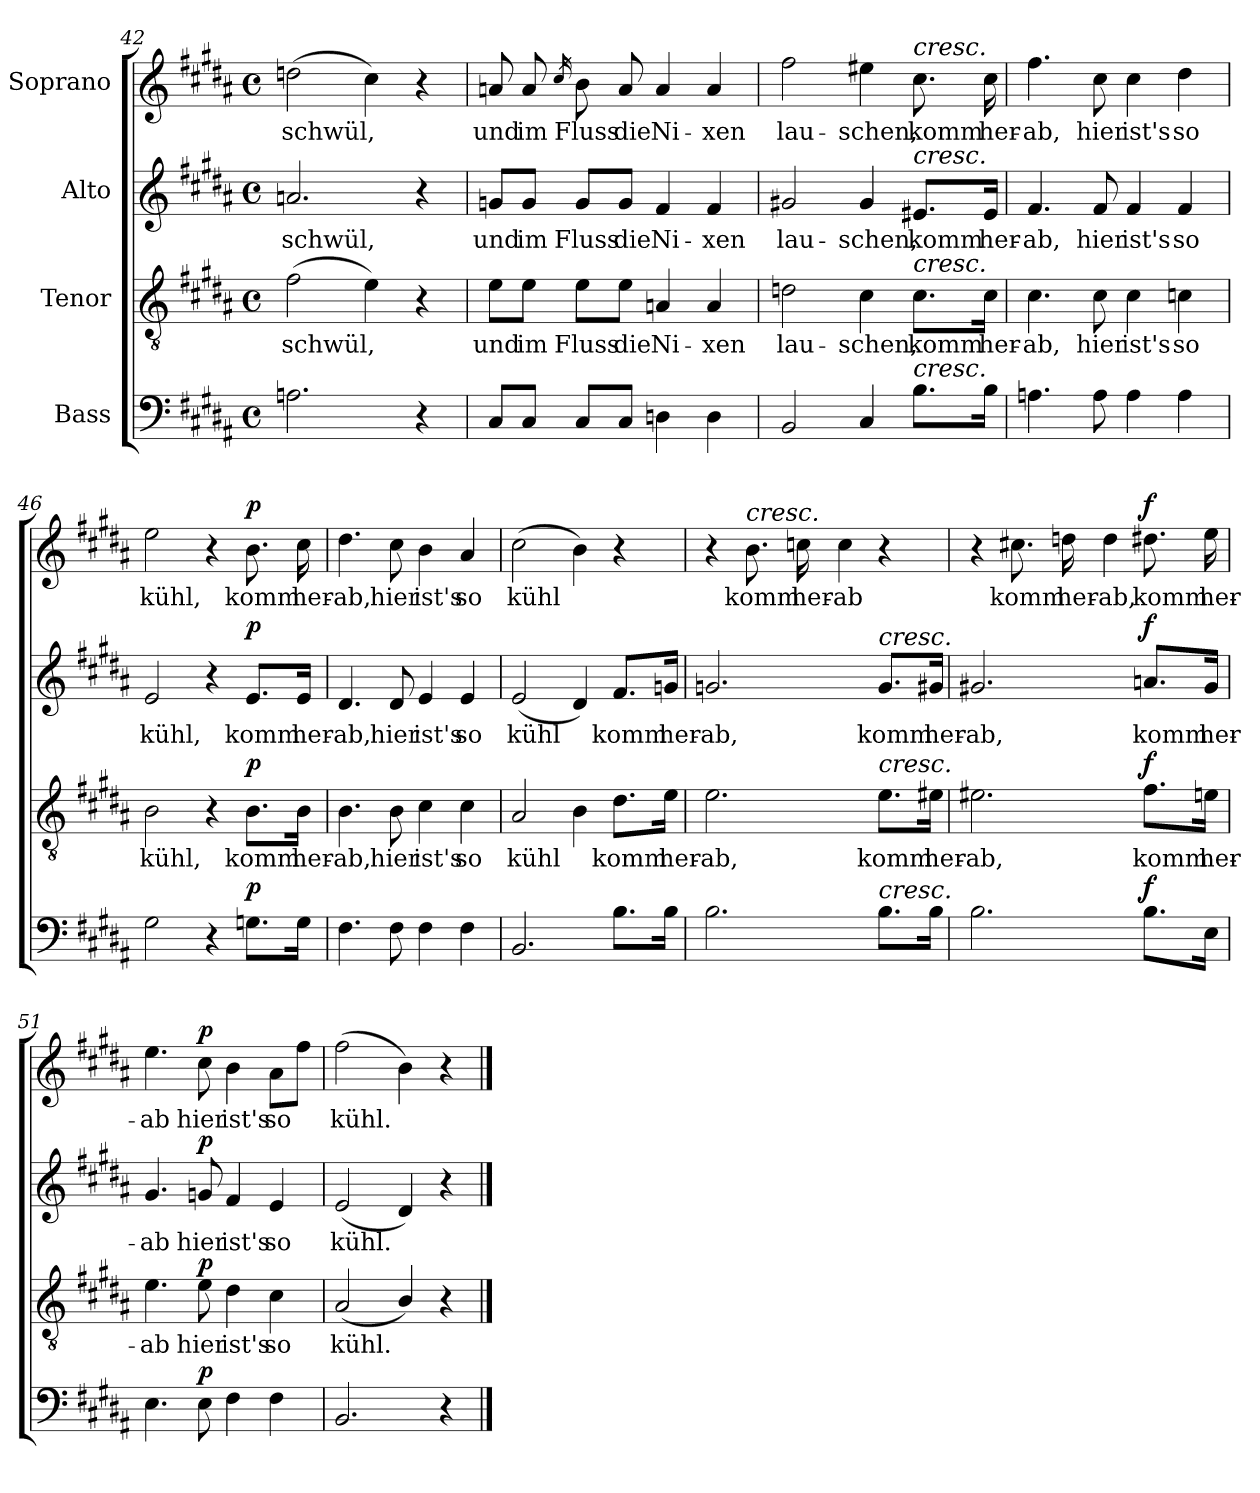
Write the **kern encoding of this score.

**kern	**dynam	**kern	**text	**dynam	**kern	**text	**dynam	**kern	**text	**dynam
*part4	*part4	*part3	*part3	*part3	*part2	*part2	*part2	*part1	*part1	*part1
*staff4	*staff4	*staff3	*staff3	*staff3	*staff2	*staff2	*staff2	*staff1	*staff1	*staff1
*I"Bass	*	*I"Tenor	*	*	*I"Alto	*	*	*I"Soprano	*	*
*clefF4	*	*clefGv2	*	*	*clefG2	*	*	*clefG2	*	*
*k[f#c#g#d#a#]	*	*k[f#c#g#d#a#]	*	*	*k[f#c#g#d#a#]	*	*	*k[f#c#g#d#a#]	*	*
*M4/4	*	*M4/4	*	*	*M4/4	*	*	*M4/4	*	*
*met(c)	*	*met(c)	*	*	*met(c)	*	*	*met(c)	*	*
=42	=42	=42	=42	=42	=42	=42	=42	=42	=42	=42
2.An\	.	(2f#\	schwül,	.	2.an/	schwül,	.	(2ddn\	schwül,	.
.	.	4e\)	.	.	.	.	.	4cc#\)	.	.
4r	.	4r	.	.	4r	.	.	4r	.	.
=43	=43	=43	=43	=43	=43	=43	=43	=43	=43	=43
8C#/L	.	8e\L	und	.	8gn/L	und	.	8an/	und	.
8C#/J	.	8e\J	im	.	8g/J	im	.	8a/	im	.
.	.	.	.	.	.	.	.	16qcc#/	.	.
8C#/L	.	8e\L	Fluss	.	8g/L	Fluss	.	8b\	Fluss	.
8C#/J	.	8e\J	die	.	8g/J	die	.	8a/	die	.
4Dn\	.	4An/	Ni-	.	4f#/	Ni-	.	4a/	Ni-	.
4D\	.	4A/	-xen	.	4f#/	-xen	.	4a/	-xen	.
=44	=44	=44	=44	=44	=44	=44	=44	=44	=44	=44
2BB/	.	2dn\	lau-	.	2g#X/	lau-	.	2ff#\	lau-	.
4C#/	.	4c#\	-schen,	.	4g#/	-schen,	.	4ee#X\	-schen,	.
!	!	!	!	!	!	!	!	!LO:TX:a:i:t=cresc.	!	!
!	!	!	!	!	!LO:TX:a:i:t=cresc.	!	!	!	!	!
!	!	!LO:TX:a:i:t=cresc.	!	!	!	!	!	!	!	!
!LO:TX:a:i:t=cresc.	!	!	!	!	!	!	!	!	!	!
8.B\L	.	8.c#\L	komm	.	8.e#X/L	komm	.	8.cc#\	komm	.
16B\Jk	.	16c#\Jk	her-	.	16e#/Jk	her-	.	16cc#\	her-	.
=45	=45	=45	=45	=45	=45	=45	=45	=45	=45	=45
4.An\	.	4.c#\	-ab,	.	4.f#/	-ab,	.	4.ff#\	-ab,	.
8A\	.	8c#\	hier	.	8f#/	hier	.	8cc#\	hier	.
4A\	.	4c#\	ist's	.	4f#/	ist's	.	4cc#\	ist's	.
4A\	.	4cn\	so	.	4f#/	so	.	4dd#\	so	.
=46	=46	=46	=46	=46	=46	=46	=46	=46	=46	=46
2G#\	.	2B\	kühl,	.	2e/	kühl,	.	2ee\	kühl,	.
4r	.	4r	.	.	4r	.	.	4r	.	.
!	!LO:DY:a	!	!	!LO:DY:a	!	!	!LO:DY:a	!	!	!LO:DY:a
8.Gn\L	p	8.B\L	komm	p	8.e/L	komm	p	8.b\	komm	p
16G\Jk	.	16B\Jk	her-	.	16e/Jk	her-	.	16cc#\	her-	.
=47	=47	=47	=47	=47	=47	=47	=47	=47	=47	=47
4.F#\	.	4.B\	-ab,	.	4.d#/	-ab,	.	4.dd#\	-ab,	.
8F#\	.	8B\	hier	.	8d#/	hier	.	8cc#\	hier	.
4F#\	.	4c#\	ist's	.	4e/	ist's	.	4b\	ist's	.
4F#\	.	4c#\	so	.	4e/	so	.	4a#/	so	.
=48	=48	=48	=48	=48	=48	=48	=48	=48	=48	=48
2.BB/	.	2A#/	kühl	.	(2e/	kühl	.	(2cc#\	kühl	.
.	.	4B\	.	.	4d#/)	.	.	4b\)	.	.
8.B\L	.	8.d#\L	komm	.	8.f#/L	komm	.	4r	.	.
16B\Jk	.	16e\Jk	her-	.	16gn/Jk	her-	.	.	.	.
=49	=49	=49	=49	=49	=49	=49	=49	=49	=49	=49
2.B\	.	2.e\	-ab,	.	2.gn/	-ab,	.	4r	.	.
!	!	!	!	!	!	!	!	!LO:TX:a:i:t=cresc.	!	!
.	.	.	.	.	.	.	.	8.b\	komm	.
.	.	.	.	.	.	.	.	16ccn\	her-	.
.	.	.	.	.	.	.	.	4cc\	-ab	.
!	!	!	!	!	!LO:TX:a:i:t=cresc.	!	!	!	!	!
!	!	!LO:TX:a:i:t=cresc.	!	!	!	!	!	!	!	!
!LO:TX:a:i:t=cresc.	!	!	!	!	!	!	!	!	!	!
8.B\L	.	8.e\L	komm	.	8.g/L	komm	.	4r	.	.
16B\Jk	.	16e#X\Jk	her-	.	16g#X/Jk	her-	.	.	.	.
=50	=50	=50	=50	=50	=50	=50	=50	=50	=50	=50
2.B\	.	2.e#X\	-ab,	.	2.g#X/	-ab,	.	4r	.	.
.	.	.	.	.	.	.	.	8.cc#X\	komm	.
.	.	.	.	.	.	.	.	16ddn\	her-	.
.	.	.	.	.	.	.	.	4dd\	-ab,	.
!	!LO:DY:a	!	!	!LO:DY:a	!	!	!LO:DY:a	!	!	!LO:DY:a
8.B\L	f	8.f#\L	komm	f	8.an/L	komm	f	8.dd#X\	komm	f
16E\Jk	.	16en\Jk	her-	.	16g#/Jk	her-	.	16ee\	her-	.
=51	=51	=51	=51	=51	=51	=51	=51	=51	=51	=51
4.E\	.	4.e\	-ab	.	4.g#/	-ab	.	4.ee\	-ab	.
!	!LO:DY:a	!	!	!LO:DY:a	!	!	!LO:DY:a	!	!	!LO:DY:a
8E\	p	8e\	hier	p	8gn/	hier	p	8cc#\	hier	p
4F#\	.	4d#\	ist's	.	4f#/	ist's	.	4b\	ist's	.
4F#\	.	4c#\	so	.	4e/	so	.	8a#\L	so	.
.	.	.	.	.	.	.	.	8ff#\J	.	.
=52	=52	=52	=52	=52	=52	=52	=52	=52	=52	=52
2.BB/	.	(2A#/	kühl.	.	(2e/	kühl.	.	(2ff#\	kühl.	.
.	.	4B/)	.	.	4d#/)	.	.	4b\)	.	.
4r	.	4r	.	.	4r	.	.	4r	.	.
==	==	==	==	==	==	==	==	==	==	==
*-	*-	*-	*-	*-	*-	*-	*-	*-	*-	*-
